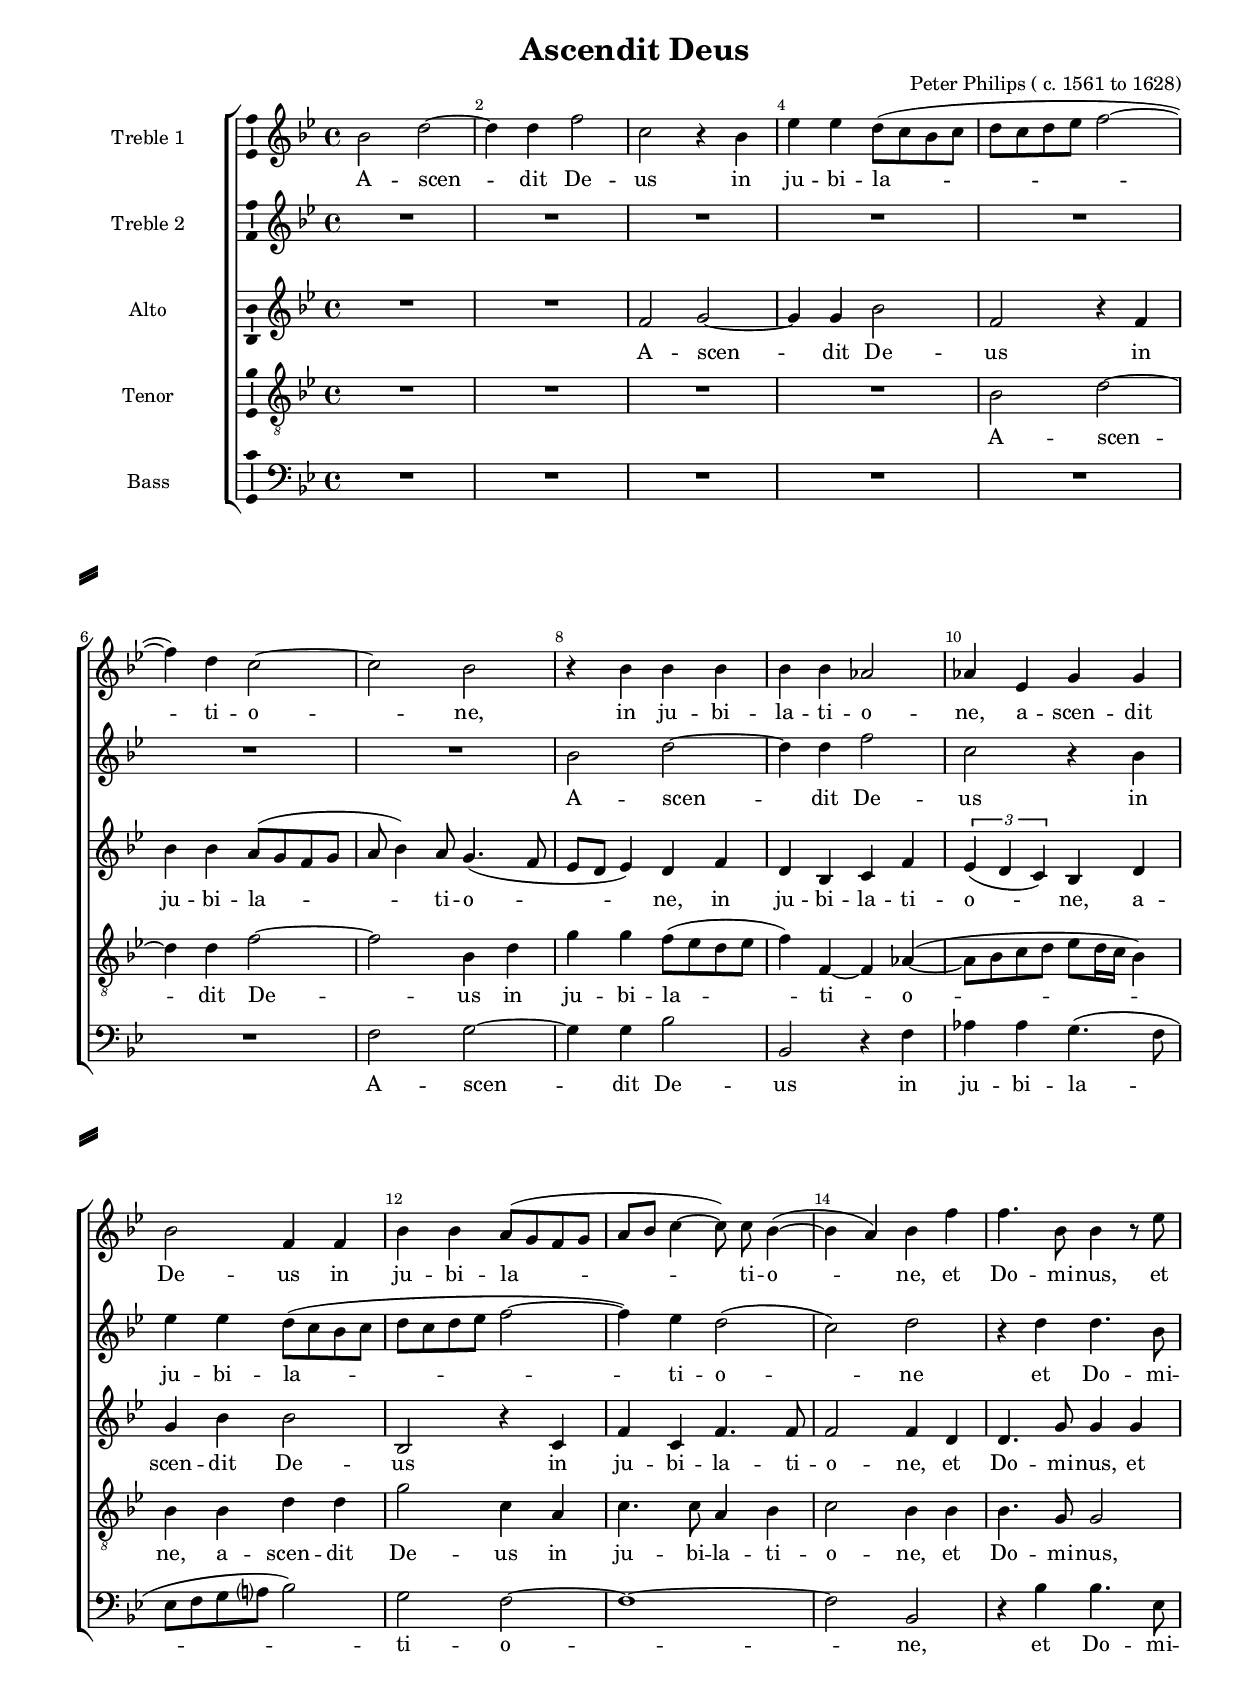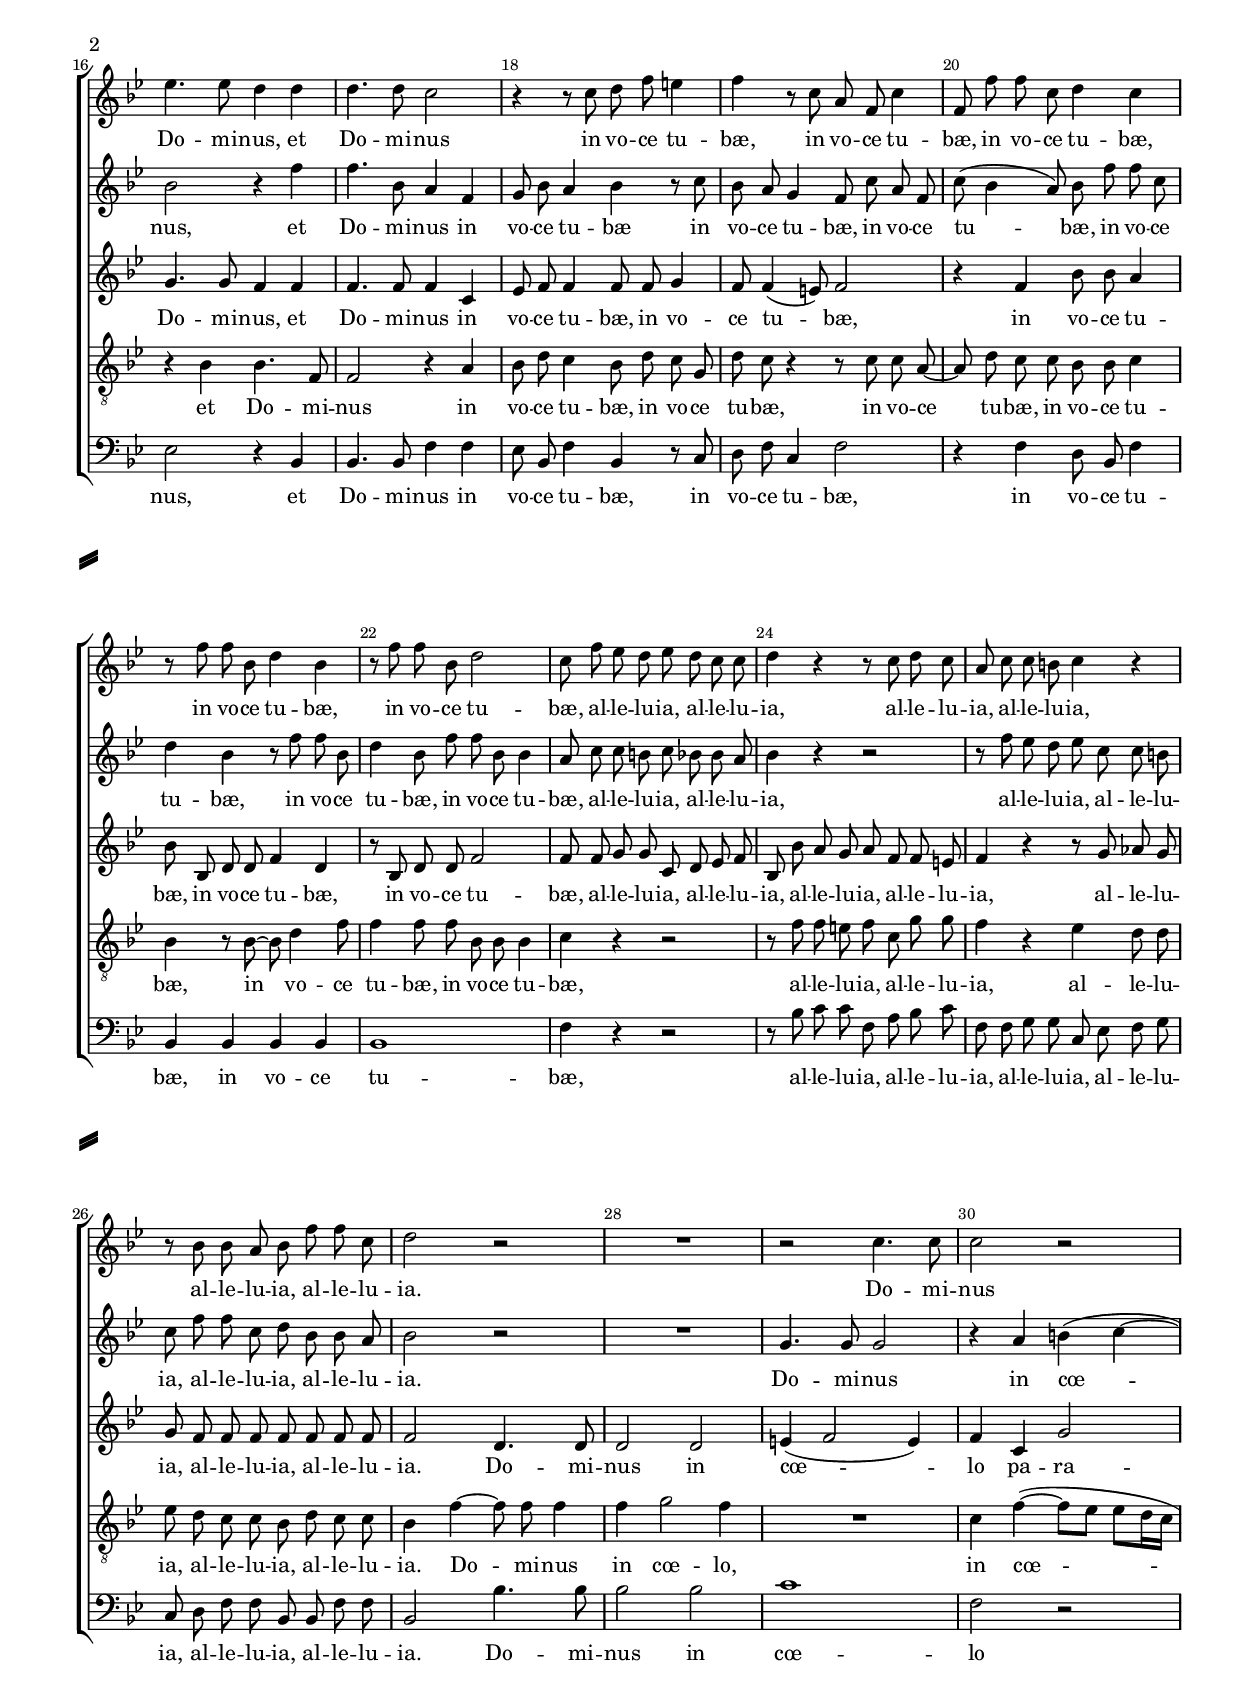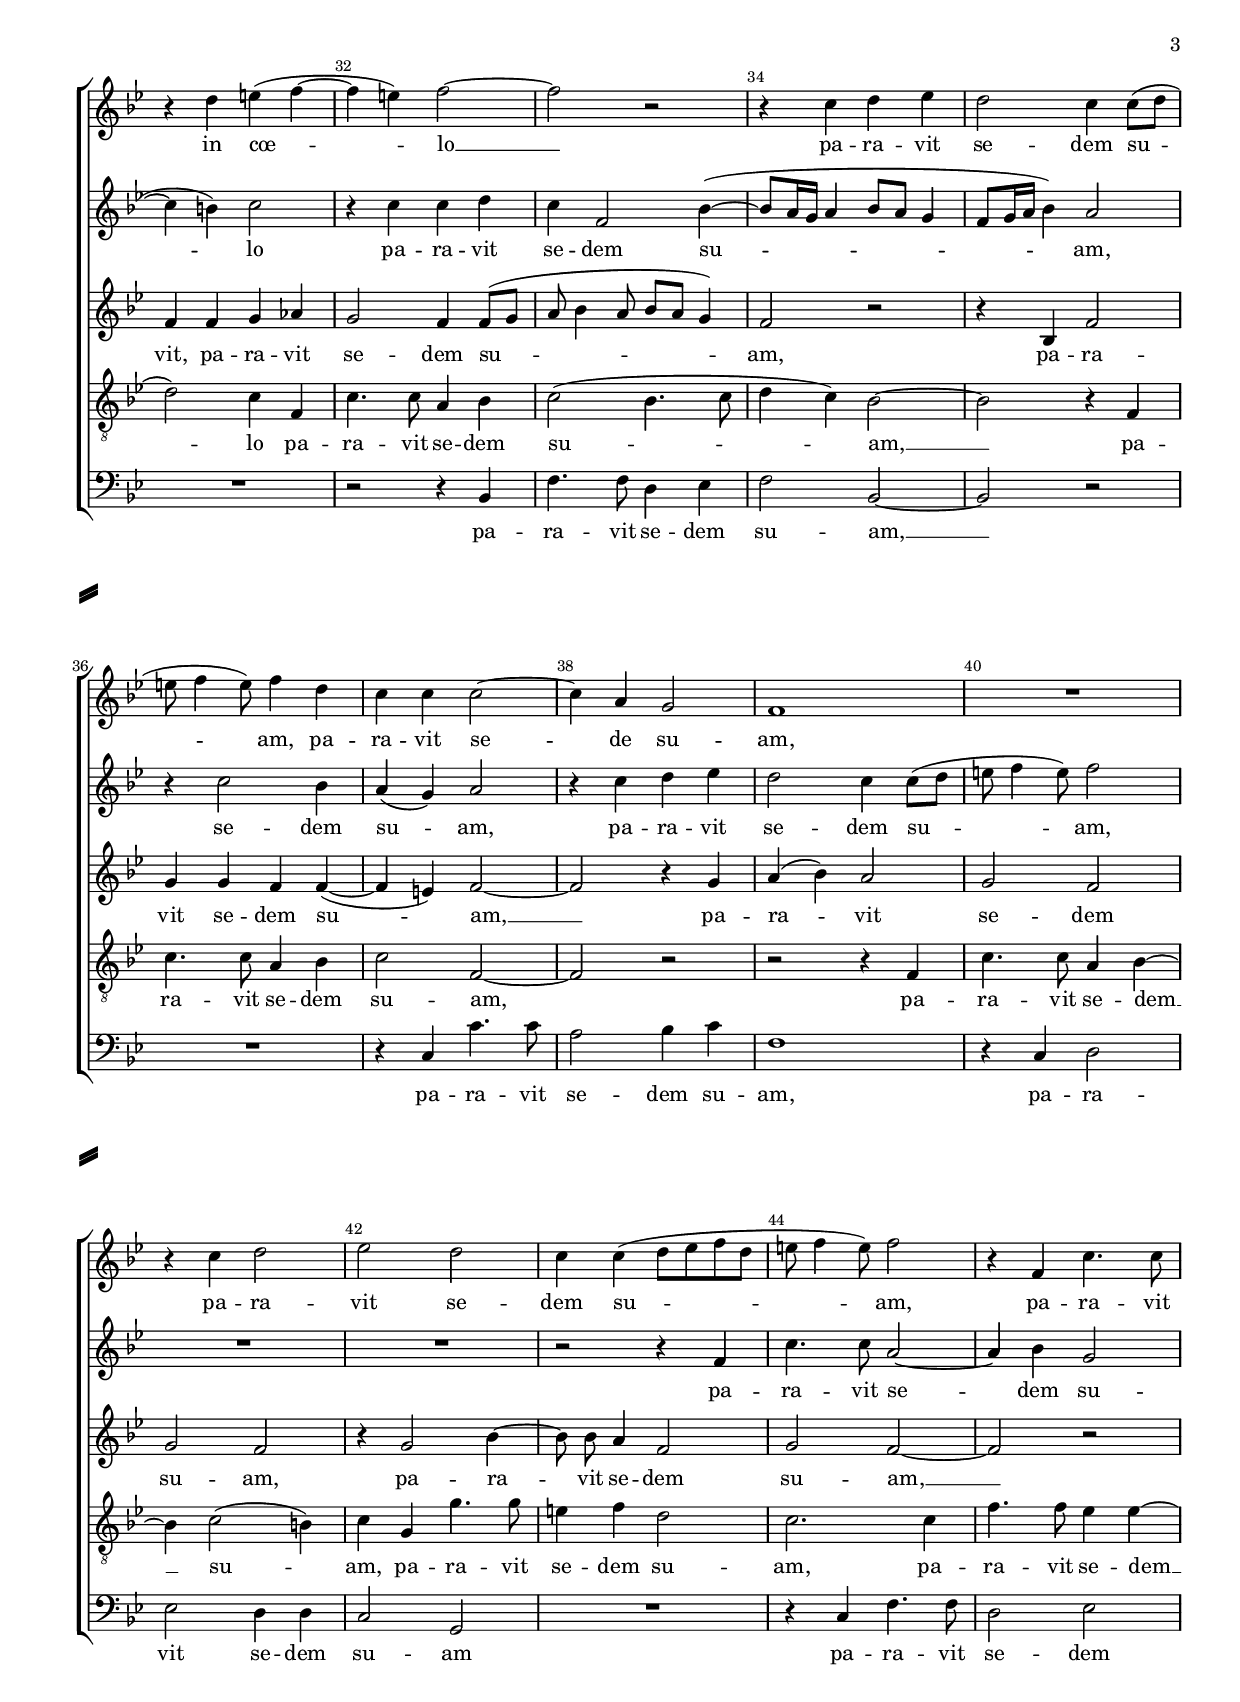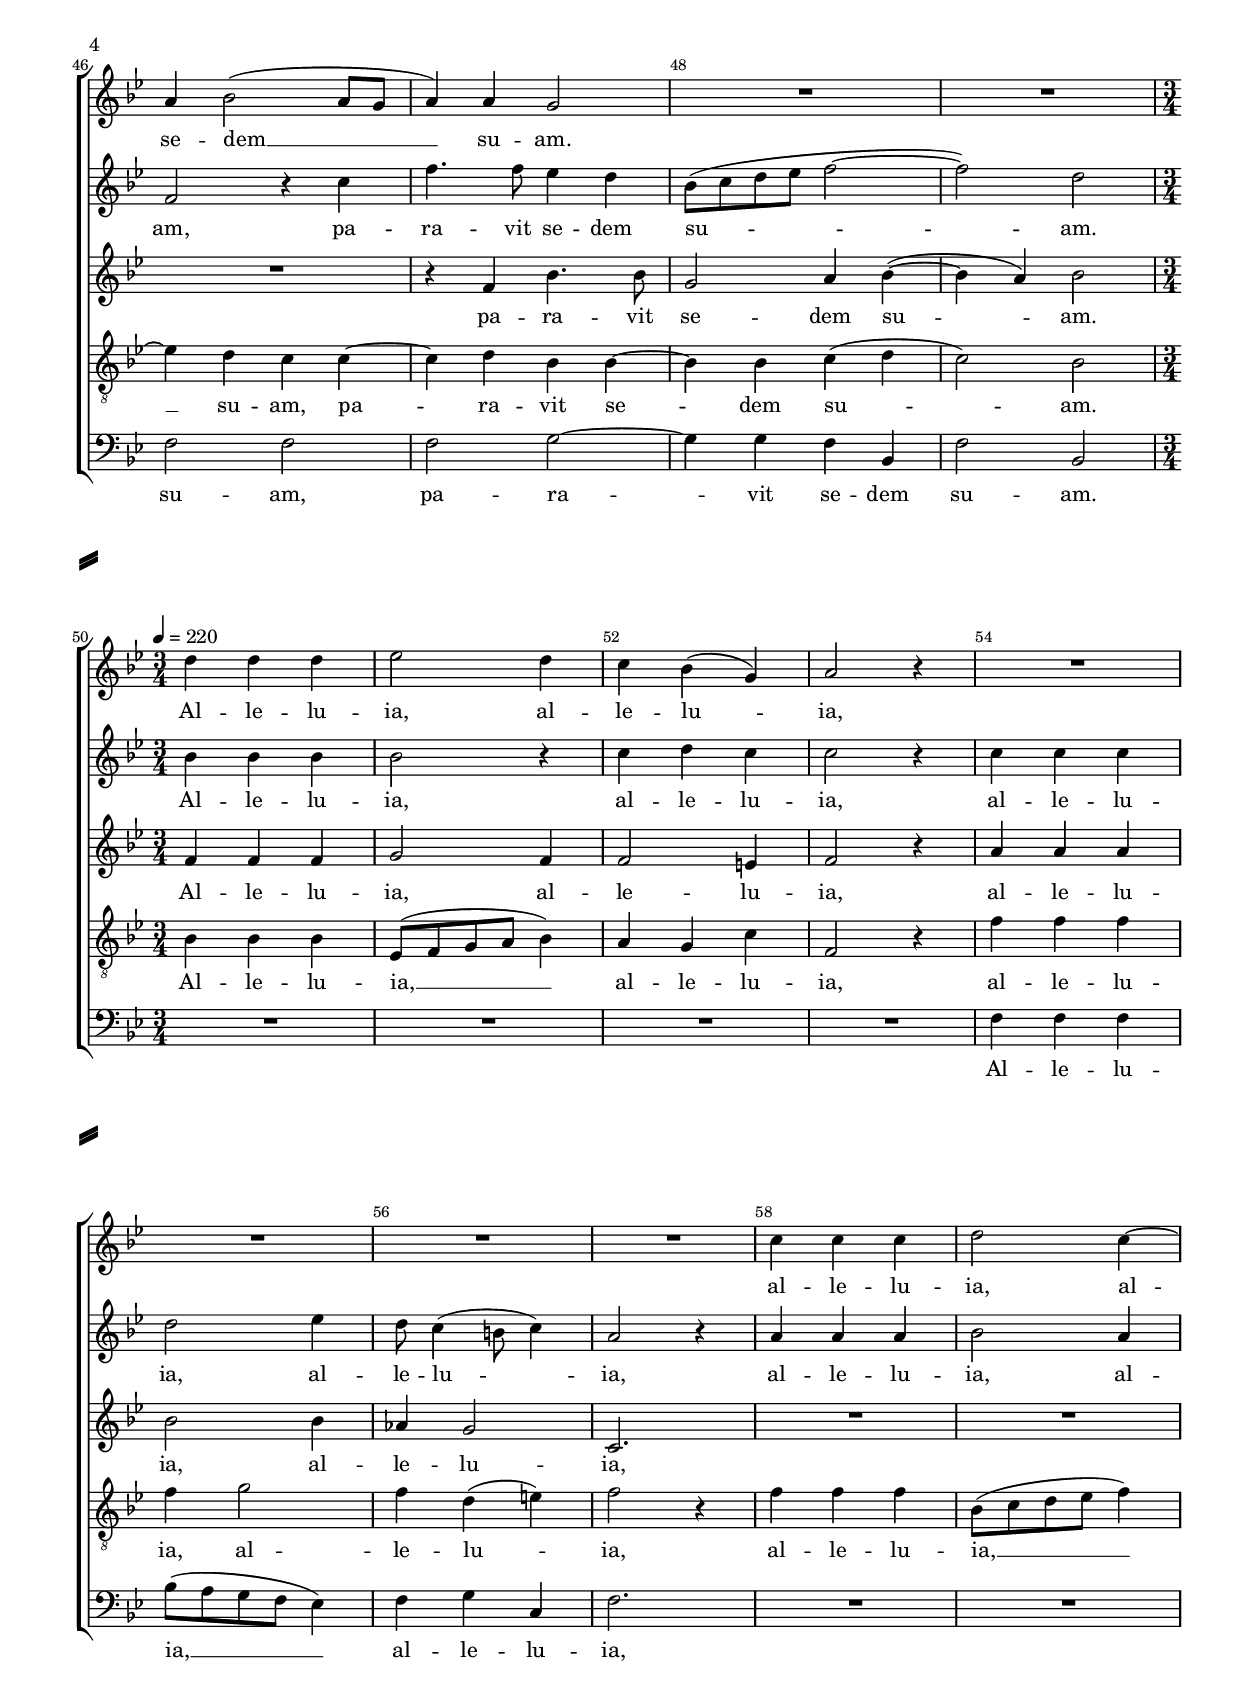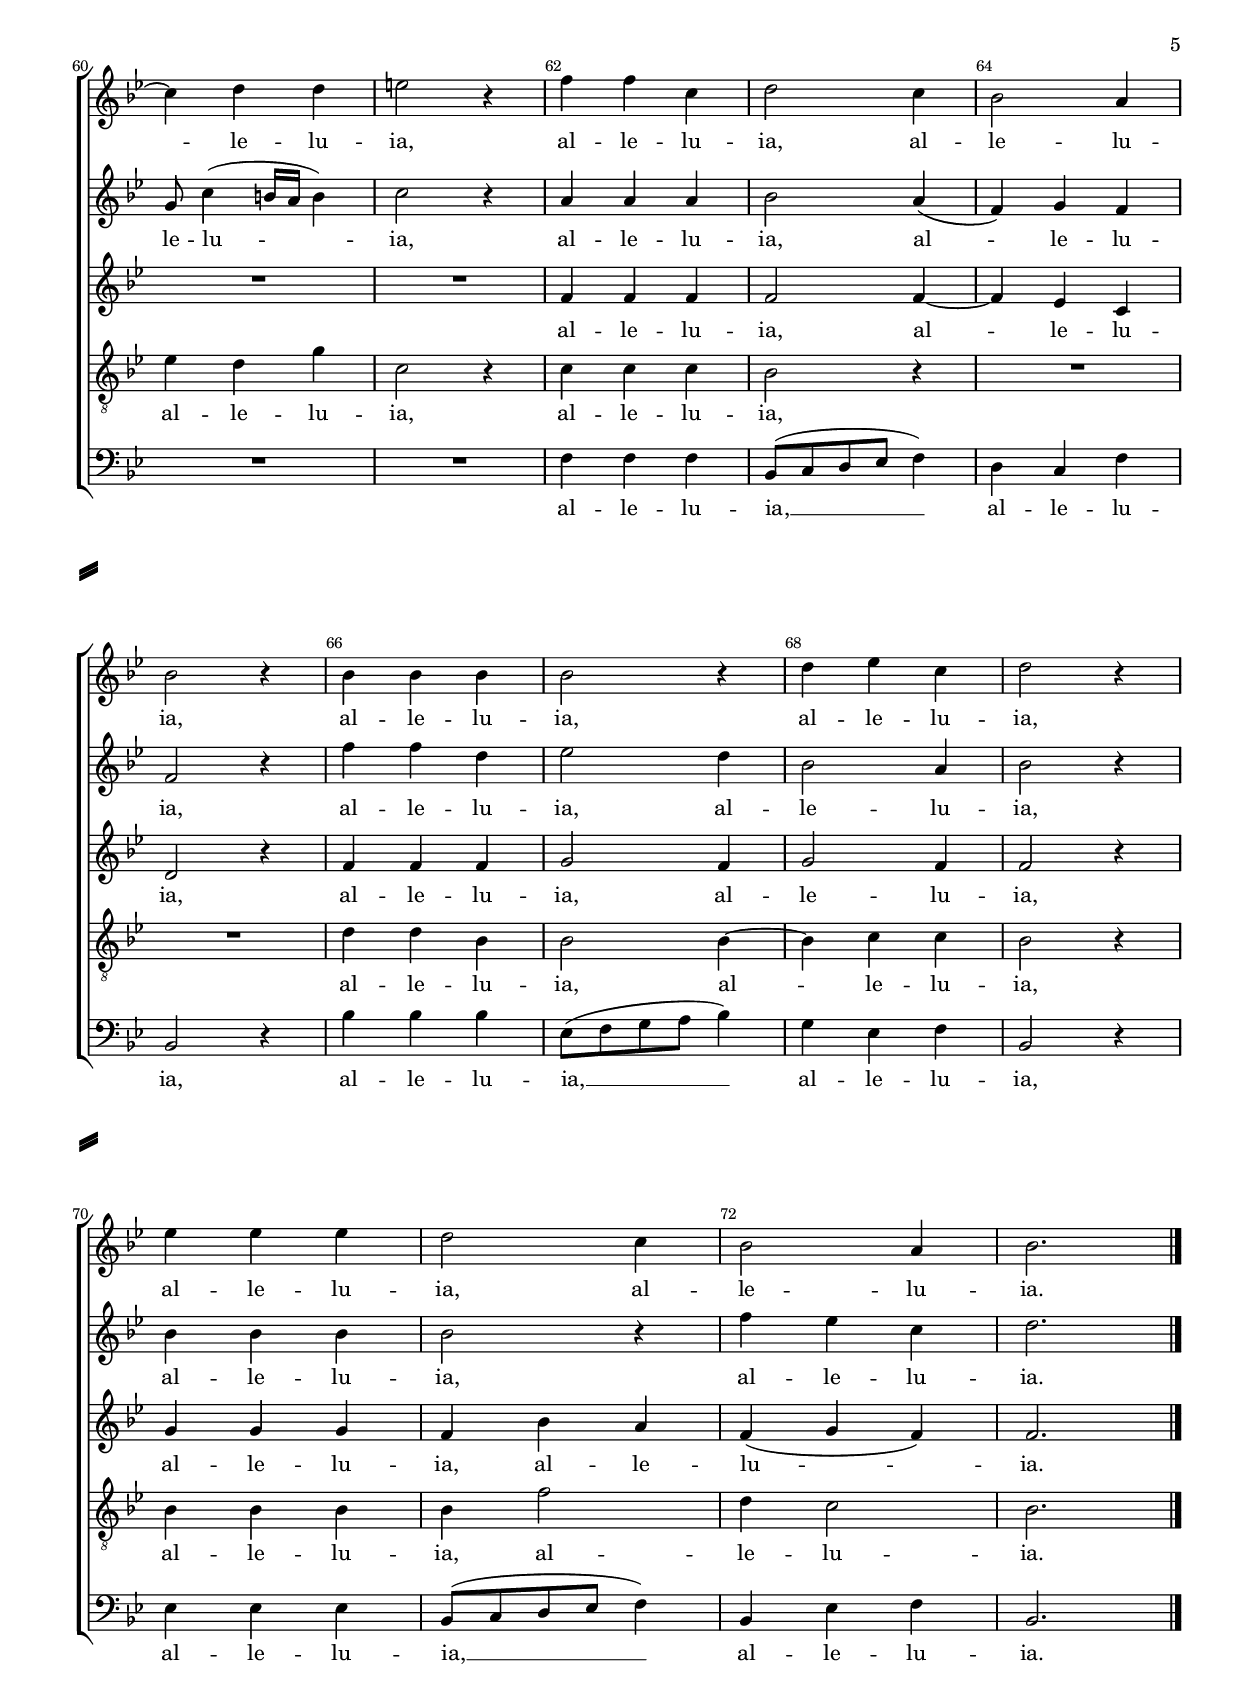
\version "2.18.2"

% закомментируйте строку ниже, чтобы получался pdf с навигацией
%#(ly:set-option 'point-and-click #f)
#(ly:set-option 'midi-extension "mid")
#(set-default-paper-size "a4")
#(set-global-staff-size 17)

\header {
  title = "Ascendit Deus"
  composer = "Peter Philips ( c. 1561 to 1628)"
  % Удалить строку версии LilyPond 
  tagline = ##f
}

\paper {
  %  #(set-paper-size "a4landscape" )
  system-separator-markup = \slashSeparator
  top-margin = 10
  left-margin = 15
  right-margin = 10
  bottom-margin = 10
  indent = 25
  ragged-bottom = ##f
  ragged-last-bottom = ##f
  %print-page-number = ##f
}

%make visible number of every 2-nd bar
secondbar = {
  \override Score.BarNumber.break-visibility = #end-of-line-invisible
  \set Score.barNumberVisibility = #(every-nth-bar-number-visible 2)
}

%use this as temporary line break
abr = { \break }

% uncommend next line when finished
%abr = {}

%once hide accidental (runaround for cadenza
nat = { \once \hide Accidental }

ficta = { \once \set suggestAccidentals = ##t }
fictab = { \ficta \once \override AccidentalSuggestion.parenthesized = ##t }

global = {
  \key bes \major
  \time 4/4
  \dynamicUp
  \autoBeamOff
}

superius = \relative c'' {
  \global
  \secondbar
  bes2 d ~ | % 2
  d4 d f2 | % 3
  c2 r4 bes | % 4
  es4 es d8( [ c bes c ] | % 5
  d8 [ c d es ] f2 ~  \abr| % 6
  f4) d c2 ~ | % 7
  c2 bes | % 8
  r4 bes bes bes | % 9
  bes4 bes as2 | \barNumberCheck #10
  as4 es g g  \abr | % 11
  bes2 f4 f | % 12
  bes4 bes a8( [ g f g ] | % 13
  a8 [ bes ] c4 ~ c8) c bes4( ~ | % 14
  bes4 a) bes f' | % 15
  f4. bes,8 bes4 r8 es  \abr | % 16
  es4. es8 d4 d | % 17
  d4. d8 c2 | % 18
  r4 r8 c d  f  e4 | % 19
  f4 r8 c a  f  c'4 | \barNumberCheck #20
  f,8  f' f c  d4 c \abr | % 21
  r8 f  f bes,  d4 bes | % 22
  r8 f'  f bes,  d2 | % 23
  c8  f es d  es  d c c  | % 24
  d4 r r8 c  d c  | % 25
  a8  c c b  c4 r \abr
  | % 26
  r8 bes  bes a  bes  f' f c  | % 27
  d2 r R1 | % 29
  r2 c4. c8 | \barNumberCheck #30
  c2 r \abr | % 31
  r4 d e( f ~ | % 32
  f4 e) f2 ~ | % 33
  f2 r | % 34
  r4 c d es | % 35
  d2 c4 c8 ([ d ] \abr | % 36
  e8 f4 e8 ) f4 d | % 37
  c4 c c2 ~ | % 38
  c4 a g2 | % 39
  f1 R \abr | % 41
  r4 c' d2 | % 42
  es2 d | % 43
  c4 c ( d8 [ es f d ] | % 44
  e8 f4 e8 ) f2  | % 45
  r4 f, c'4. c8 \abr | % 46
  a4 bes2 ( a8 [ g ] | % 47
  a4 ) a g2 R1*2 \abr | \barNumberCheck #50
  \time 3/4  | \barNumberCheck #50
  \tempo 4=220 d'4 d d | % 51
  es2 d4 | % 52
  c4 bes ( g ) | % 53
  a2 r4 R2. \abr
  R2.*3 | % 58
  c4 c c | % 59
  d2 c4 ~ \abr | \barNumberCheck #60
  c4 d d | % 61
  e2 r4 | % 62
  f4 f c | % 63
  d2 c4 | % 64
  bes2 a4 \abr | % 65
  bes2 r4 | % 66
  bes4 bes bes | % 67
  bes2 r4 | % 68
  d4 es c | % 69
  d2 r4 \abr | \barNumberCheck #70
  es4 es es | % 71
  d2 c4 | % 72
  bes2 a4 | % 73
  bes2. \bar "|."
}


medius = \relative c'' {
  \global
  R1*7 | % 8
  bes2 d ~ | % 9
  d4 d f2 | \barNumberCheck #10
  c2 r4 bes | % 11
  es4 es d8( [ c bes c ] | % 12
  d8 [ c d es ] f2 ~ | % 13
  f4) es d2( | % 14
  c2) d | % 15
  r4 d d4. bes8 | % 16
  bes2 r4 f' | % 17
  f4. bes,8 a4 f | % 18
  g8  bes  a4 bes r8 c | % 19
  bes8  a  g4 f8  c' a f  | \barNumberCheck #20
  c'8( bes4 a8) bes  f' f c  | % 21
  d4 bes r8 f'  f bes,  | % 22
  d4 bes8  f'  f  bes,  bes4 | % 23
  a8  c c b  c  bes bes a  | % 24
  bes4 r r2 | % 25
  r8 f'  es d  es  c c b  | % 26
  c8  f f c  d  bes bes a  | % 27
  bes2 r R1 | % 29
  g4. g8 g2 | \barNumberCheck #30
  r4 a b( c ~ | % 31
  c4 b) c2 | % 32
  r4 c c d | % 33
  c4 f,2 bes4 ~ ( | % 34
  bes8[  a16 g ] a4 bes8 [ a ] g4 | % 35
  f8 [ g16 a ] bes4) a2 | % 36
  r4 c2 bes4 | % 37
  a4 (g )a2 | % 38
  r4 c d es | % 39
  d2 c4 c8 [( d ] | \barNumberCheck #40
  e8 f4 e8 ) f2 R1*2 | % 43
  r2 r4 f, | % 44
  c'4. c8 a2 ~ | % 45
  a4 bes g2 | % 46
  f2 r4 c' | % 47
  f4. f8 es4 d | % 48
  bes8 [( c d es ] f2 ~ | % 49
  f2 ) d | \barNumberCheck #50
  \time 3/4  | \barNumberCheck #50
  \tempo 4=220 bes4 bes bes | % 51
  bes2 r4 | % 52
  c4 d c | % 53
  c2 r4 | % 54
  c4 c c | % 55
  d2 es4 | % 56
  d8 c4 ( b8 c4 ) | % 57
  a2 r4 | % 58
  a4 a a | % 59
  bes2 a4 | \barNumberCheck #60
  g8 c4 ( b16 [ a ] b4 ) | % 61
  c2 r4 | % 62
  a4 a a | % 63
  bes2 a4 ( | % 64
  f4 ) g f | % 65
  f2 r4 | % 66
  f'4 f d | % 67
  es2 d4 | % 68
  bes2 a4 | % 69
  bes2 r4 | \barNumberCheck #70
  bes4 bes bes | % 71
  bes2 r4 | % 72
  f'4 es c | % 73
  d2. \bar "|."
}


sextus = \relative c' {
  \global
  R1*2 | % 3
  f2 g ~ | % 4
  g4 g bes2 | % 5
  f2 r4 f | % 6
  bes4 bes a8( [ g f g ] | % 7
  a8 bes4) a8 g4.( f8 | % 8
  es8 [ d ] es4) d f | % 9
  d4 bes c f | \barNumberCheck #10
  \tuplet 3/2  { es4( d c4) } bes d | % 11
  g4 bes bes2 | % 12
  bes,2 r4 c | % 13
  f4 c f4. f8 | % 14
  f2 f4 d | % 15
  d4. g8 g4 g | % 16
  g4. g8 f4 f | % 17
  f4. f8 f4 c | % 18
  es8  f  f4 f8  f  g4 | % 19
  f8 f4( e8) f2 | \barNumberCheck #20
  r4 f bes8  bes  a4 | % 21
  bes8  bes, d d  f4 d | % 22
  r8 bes  d d  f2 | % 23
  f8  f g g  c,  d es f  | % 24
  bes,8  bes' a g  a  f f e  | % 25
  f4 r r8 g  as g  | % 26
  g8  f f f  f  f f f  | % 27
  f2 d4. d8 | % 28
  d2 d | % 29
  e4( f2 e4) | \barNumberCheck #30
  f4 c g'2 | % 31
  f4 f g as | % 32
  g2 f4 f8 [ ( g ] | % 33
  a8 bes4 a8 bes [ a ] g4) | % 34
  f2 r | % 35
  r4 bes, f'2 | % 36
  g4 g f f (~ | % 37
  f4 e) f2 ~ | % 38
  f2 r4 g | % 39
  a4( bes) a2 | \barNumberCheck #40
  g2 f | % 41
  g2 f | % 42
  r4 g2 bes4 ~ | % 43
  bes8  bes  a4 f2 | % 44
  g2 f ~ | % 45
  f2 r R1 | % 47
  r4 f bes4. bes8 | % 48
  g2 a4 bes ~ ( | % 49
  bes4 a ) bes2 | \barNumberCheck #50
  \time 3/4  | \barNumberCheck #50
  \tempo 4=220 f4 f f | % 51
  g2 f4 | % 52
  f2 e4 | % 53
  f2 r4 | % 54
  a4 a a | % 55
  bes2 bes4 | % 56
  as4 g2 | % 57
  c,2. R2.*4 | % 62
  f4 f f | % 63
  f2 f4 ~ | % 64
  f4 es c | % 65
  d2 r4 | % 66
  f4 f f | % 67
  g2 f4 | % 68
  g2 f4 | % 69
  f2 r4 | \barNumberCheck #70
  g4 g g | % 71
  f4 bes a | % 72
  f4 ( g f ) | % 73
  f2.
}


tenor = \relative c' {
  \global
  R1*4 | % 5
  bes2 d ~ | % 6
  d4 d f2 ~ | % 7
  f2 bes,4 d | % 8
  g4 g f8 ([ es d es ] | % 9
  f4) f, ~ f as( ~ | \barNumberCheck #10
  as8 [ bes c d ] es [ d16 c ] bes4) | % 11
  bes4 bes d d | % 12
  g2 c,4 a | % 13
  c4. c8 a4 bes | % 14
  c2 bes4 bes | % 15
  bes4. g8 g2 | % 16
  r4 bes bes4. f8 | % 17
  f2 r4 a | % 18
  bes8  d  c4 bes8  d c g  | % 19
  d'8  c  r4 r8 c  c a ~  | \barNumberCheck #20
  a8  d c c  bes  bes  c4 | % 21
  bes4 r8 bes ~ bes d4 f8 | % 22
  f4 f8  f  bes,  bes  bes4 | % 23
  c4 r r2 | % 24
  r8 f  f e  f  c g' g  | % 25
  f4 r es d8  d  | % 26
  es8  d c c  bes  d c c  | % 27
  bes4 f' ~ f8  f  f4 | % 28
  f4 g2 f4 R1 | \barNumberCheck #30
  c4 f ~( f8[  es]  es[  d16 c]  | % 31
  d2) c4 f, | % 32
  c'4. c8 a4 bes | % 33
  c2 ( bes4. c8 | % 34
  d4 c ) bes2 ~ | % 35
  bes2 r4 f | % 36
  c'4. c8 a4 bes | % 37
  c2 f, ~ | % 38
  f2 r | % 39
  r2 r4 f | \barNumberCheck #40
  c'4. c8 a4 bes ~ | % 41
  bes4 c2 ( b4 ) | % 42
  c4 g g'4. g8 | % 43
  e4 f d2 | % 44
  c2. c4 | % 45
  f4. f8 es4 es ~ | % 46
  es4 d c c ~ | % 47
  c4 d bes bes ~ | % 48
  bes4 bes c ( d | % 49
  c2 ) bes | \barNumberCheck #50
  \time 3/4  | \barNumberCheck #50
  \tempo 4=220 bes4 bes bes | % 51
  es,8 [( f  g  a ] bes4 ) | % 52
  a4 g c | % 53
  f,2 r4 | % 54
  f'4 f f | % 55
  f4 g2 | % 56
  f4 d ( e ) | % 57
  f2 r4 | % 58
  f4 f f | % 59
  bes,8 [( c  d  es ] f4 ) | \barNumberCheck #60
  es4 d g | % 61
  c,2 r4 | % 62
  c4 c c | % 63
  bes2 r4 R2.*2 | % 66
  d4 d bes | % 67
  bes2 bes4 ~ | % 68
  bes4 c c | % 69
  bes2 r4 | \barNumberCheck #70
  bes4 bes bes | % 71
  bes4 f'2 | % 72
  d4 c2 | % 73
  bes2.
}


bassus = \relative c {
  \global
  R1*6 | % 7
  f2 g ~ | % 8
  g4 g bes2 | % 9
  bes,2 r4 f' | \barNumberCheck #10
  as4 as g4.( f8 | % 11
  es8 [ f g a ? ] bes2) | % 12
  g2 f ~ | % 13
  f1 ~ | % 14
  f2 bes, | % 15
  r4 bes' bes4. es,8 | % 16
  es2 r4 bes | % 17
  bes4. bes8 f'4 f | % 18
  es8  bes  f'4 bes, r8 c | % 19
  d8  f  c4 f2 | \barNumberCheck #20
  r4 f d8  bes  f'4 | % 21
  bes,4 bes bes bes | % 22
  bes1 | % 23
  f'4 r r2 | % 24
  r8 bes  c c  f,  a bes c  | % 25
  f,8  f g g  c,  es f g  | % 26
  c,8  d f f  bes,  bes f' f  | % 27
  bes,2 bes'4. bes8 | % 28
  bes2 bes | % 29
  c1 | \barNumberCheck #30
  f,2 r R1 | % 32
  r2 r4 bes, | % 33
  f'4. f8 d4 es | % 34
  f2 bes, ~ | % 35
  bes2 r R1 | % 37
  r4 c c'4. c8 | % 38
  a2 bes4 c | % 39
  f,1 | \barNumberCheck #40
  r4 c d2 | % 41
  es2 d4 d | % 42
  c2 g R1 | % 44
  r4 c f4. f8 | % 45
  d2 es | % 46
  f2 f | % 47
  f2 g ~ | % 48
  g4 g f bes, | % 49
  f'2 bes, | \barNumberCheck #50
  \time 3/4  | \barNumberCheck #50
  \tempo 4=220 R2.*4 | % 54
  f'4 f f | % 55
  bes8 [( a  g  f ] es4 ) | % 56
  f4 g c, | % 57
  f2. R2.*4 | % 62
  f4 f f | % 63
  bes,8 [( c  d  es ] f4 ) | % 64
  d4 c f | % 65
  bes,2 r4 | % 66
  bes'4 bes bes | % 67
  es,8 [( f  g  a ] bes4 ) | % 68
  g4 es f | % 69
  bes,2 r4 | \barNumberCheck #70
  es4 es es | % 71
  bes8 ([ c  d  es ] f4 ) | % 72
  bes,4 es f | % 73
  bes,2.
}

superiusl = \lyricmode {
  A -- scen -- dit De -- us in ju -- bi -- la -- 
  ti -- o -- ne, in ju -- bi -- la -- ti -- o -- ne, a -- scen -- dit
  De -- us in ju -- bi -- la -- ti -- o -- ne, et Do -- mi -- nus, et
  
  Do -- mi -- nus, et Do -- mi -- nus in vo -- ce tu -- bæ, in vo -- ce tu -- bæ, in vo -- ce tu -- bæ,
  in vo -- ce tu -- bæ, in vo -- ce tu -- bæ, al -- le -- lu -- ia, al -- le -- lu -- ia, al -- le -- lu -- ia, al -- le -- lu -- ia,
  al -- le -- lu -- ia, al -- le -- lu -- ia. Do -- mi -- nus
  
  in cœ -- lo __ pa -- ra -- vit se -- dem su --
  am, pa -- ra -- vit se -- de su -- am,
  pa -- ra -- vit se -- dem su -- am, pa -- ra -- vit
  
  se -- dem __ su -- am.
  Al -- le -- lu -- ia, al -- le -- lu -- ia,
  al -- le -- lu -- ia, al --
  
  le -- lu -- ia, al -- le -- lu -- ia, al -- le -- lu --
  ia, al -- le -- lu -- ia, al -- le -- lu -- ia,
  al -- le -- lu -- ia, al -- le -- lu -- ia.
}

mediusl = \lyricmode {
  A -- scen -- dit De -- us in
  ju -- bi -- la -- ti -- o -- ne et Do -- mi --
  
  nus, et Do -- mi -- nus in vo -- ce tu -- bæ in vo -- ce tu -- bæ, in vo -- ce tu -- bæ, in vo -- ce
  tu -- bæ, in vo -- ce tu -- bæ, in vo -- ce tu -- bæ, al -- le -- lu -- ia, al -- le -- lu -- ia, al -- le -- lu -- ia, al -- le -- lu -- 
  ia, al -- le -- lu -- ia, al -- le -- lu -- ia. Do -- mi -- nus in cœ -- 
  
  lo pa -- ra -- vit se -- dem su -- am,
  se -- dem su -- am, pa -- ra -- vit se -- dem su -- am,
  pa -- ra -- vit se -- dem su -- 
  
  am, pa -- ra -- vit se -- dem su -- am.
  Al -- le -- lu -- ia, al -- le -- lu -- ia, al -- le -- lu -- 
  ia, al -- le -- lu -- ia, al -- le -- lu -- ia, al -- 
  
  le -- lu -- ia, al -- le -- lu -- ia, al -- le -- lu -- 
  ia, al -- le -- lu -- ia, al -- le -- lu -- ia, 
  al -- le -- lu -- ia, al -- le -- lu -- ia.
}
sextusl = \lyricmode {
  A -- scen -- dit De -- us in
  ju -- bi -- la -- ti -- o -- ne, in ju -- bi -- la -- ti -- o -- ne, a --
  scen -- dit De -- us in ju -- bi -- la -- ti -- o -- ne, et Do -- mi -- nus, et
  
  Do -- mi -- nus, et Do -- mi -- nus in vo -- ce tu -- bæ, in vo -- ce tu -- bæ, in vo -- ce tu -- 
  bæ, in vo -- ce tu -- bæ, in vo -- ce tu -- bæ, al -- le -- lu -- ia, al -- le -- lu -- ia, al -- le -- lu -- ia, al -- le -- lu -- ia, al -- le -- lu -- 
  ia, al -- le -- lu -- ia, al -- le -- lu -- ia. Do -- mi -- nus in cœ -- lo pa -- ra --
  
  vit, pa -- ra -- vit se -- dem su -- am, pa -- ra -- 
  vit se -- dem su -- am, __ pa -- ra -- vit se -- dem 
  su -- am, pa -- ra -- vit se -- dem su -- am, __
  
  pa -- ra -- vit se -- dem su -- am.
  Al -- le -- lu -- ia, al -- le -- lu -- ia, al -- le -- lu -- 
  ia, al -- le -- lu -- ia, 
  
  al -- le -- lu -- ia, al -- le -- lu -- 
  ia, al -- le -- lu -- ia, al -- le -- lu -- ia, 
  al -- le -- lu -- ia, al -- le -- lu -- ia.
}
tenorl = \lyricmode {
  A -- scen -- 
  dit De -- us in ju -- bi -- la -- ti -- o -- 
  ne, a -- scen -- dit De -- us in ju -- bi -- la -- ti -- o -- ne, et Do -- mi -- nus,
  
  et Do -- mi -- nus in vo -- ce tu -- bæ, in vo -- ce tu -- bæ, in vo -- ce tu -- bæ, in vo -- ce tu -- 
  bæ,  in vo -- ce tu -- bæ, in vo -- ce tu -- bæ, al -- le -- lu -- ia, al -- le -- lu -- ia, al -- le -- lu -- 
  ia, al -- le -- lu -- ia, al -- le -- lu -- ia. Do -- mi -- nus in cœ -- lo, in cœ -- 
  
  lo pa -- ra -- vit se -- dem su -- am, __ pa -- 
  ra -- vit se -- dem su -- am, pa -- ra -- vit se -- dem __
  su -- am, pa -- ra -- vit se -- dem su -- am, pa -- ra -- vit se -- dem __
  
  su -- am, pa -- ra -- vit se -- dem su -- am.
  Al -- le -- lu -- ia, __ al -- le -- lu -- ia, al -- le -- lu -- 
  ia, al -- le -- lu -- ia, al -- le -- lu -- ia, __
  
  al -- le -- lu -- ia, al -- le -- lu -- ia, 
  al -- le -- lu -- ia, al -- le -- lu -- ia, 
  al -- le -- lu -- ia, al -- le -- lu -- ia.
}

bassusl = \lyricmode {
  A -- scen -- dit De -- us in ju -- bi -- la -- 
  ti -- o -- ne, et Do -- mi --
  
  nus, et Do -- mi -- nus in vo -- ce tu -- bæ, in vo -- ce tu -- bæ, in vo -- ce tu -- 
  bæ, in vo -- ce tu -- bæ, al -- le -- lu -- ia, al -- le -- lu -- ia, al -- le -- lu -- ia, al -- le -- lu -- 
  ia, al -- le -- lu -- ia, al -- le -- lu -- ia. Do -- mi -- nus in cœ -- lo
  
  pa -- ra -- vit se -- dem su -- am, __ 
  pa -- ra -- vit se -- dem su -- am, pa -- ra -- 
  vit se -- dem su -- am pa -- ra -- vit se -- dem 
  
  su -- am, pa -- ra -- vit se -- dem su -- am.
  Al -- le -- lu -- 
  ia, __ al -- le -- lu -- ia, 
  
  al -- le -- lu -- ia, __ al -- le -- lu -- 
  ia, al -- le -- lu -- ia, __ al -- le -- lu -- ia, 
  al -- le -- lu -- ia, __ al -- le -- lu -- ia.
}

\bookpart {
  \score {
    %  \transpose c bes {

        \new ChoirStaff <<
        %staff for superius
        \new Staff = "superius" \with {
          instrumentName = "Treble 1"
          midiInstrument = "choir aahs"
        }
        { \new Voice = "superius" { \superius } }   
        \new Lyrics = "superius"
      
        %staff for medius
        \new Staff = "meduis" \with {
          instrumentName = "Treble 2"
          midiInstrument = "choir aahs"
        }
        { \new Voice = "medius" { \medius } }   
        \new Lyrics = "medius"

      %staff for sextus
      \new Staff = "sextus" \with {
        instrumentName = "Alto"
        midiInstrument = "choir aahs"
      }
      { \new Voice = "sextus" { \sextus } }  
      \new Lyrics = "sextus"
      
      %staff for tenor
      \new Staff = "tenor" \with {
        instrumentName = "Tenor"
        midiInstrument = "choir aahs"
      }
      { \new Voice = "tenor" { \clef "G_8" \tenor } }
      \new Lyrics = "tenor"
      
     
      %staff for bassus
      \new Staff = "bassus" \with {
        instrumentName = "Bass"
        midiInstrument = "choir aahs"
      }
      { \new Voice = "bassus" { \clef "bass" \bassus } }
      \new Lyrics = "bassus"
      
      %lyrics
      \context Lyrics = "superius" { \lyricsto "superius" { \superiusl }}
      \context Lyrics = "medius" { \lyricsto "medius" { \mediusl }}
      \context Lyrics = "sextus" { \lyricsto "sextus" { \sextusl }}
      \context Lyrics = "tenor" { \lyricsto "tenor" { \tenorl }}
      \context Lyrics = "bassus" { \lyricsto "bassus" { \bassusl }}
    >>
    %  }  % transposeµ

    \layout { 
      \context {
        \Staff
        % удаляем обозначение темпа из общего плана
        %  \remove "Time_signature_engraver"
        %  \remove "Bar_number_engraver"
        \consists Ambitus_engraver
      }
      %Metronome_mark_engraver
    }
    \midi {
      \tempo 4=90
    }
  }
}

rehearsalMidi = #
(define-music-function
 (parser location name midiInstrument lyrics) (string? string? ly:music?)
 #{
   \unfoldRepeats <<
     \new Staff = "superius" \new Voice = "superius" { \superius }
     \new Staff = "medius" \new Voice = "medius" { \medius }
     \new Staff = "tenor" \new Voice = "tenor" { \tenor }
     \new Staff = "sextus" \new Voice = "sextus" { \sextus }
     \new Staff = "bassus" \new Voice = "bassus" { \bassus }
     \context Staff = $name {
       \set Score.midiMinimumVolume = #0.5
       \set Score.midiMaximumVolume = #0.5
       \set Score.tempoWholesPerMinute = #(ly:make-moment 100 4)
       \set Staff.midiMinimumVolume = #0.8
       \set Staff.midiMaximumVolume = #1.0
       \set Staff.midiInstrument = $midiInstrument
     }
     \new Lyrics \with {
       alignBelowContext = $name
     } \lyricsto $name $lyrics
   >>
 #})

% MIDI для репетиции:
\book {
  \bookOutputSuffix "superius"
  \score {
    \rehearsalMidi "superius" "soprano sax" \superiusl
    \midi { }
  }
}

\book {
  \bookOutputSuffix "medius"
  \score {
    \rehearsalMidi "medius" "soprano sax" \mediusl
    \midi { }
  }
}


\book {
  \bookOutputSuffix "sextus"
  \score {
    \rehearsalMidi "sextus" "tenor sax" \sextusl
    \midi { }
  }
}

\book {
  \bookOutputSuffix "tenor"
  \score {
    \rehearsalMidi "tenor" "tenor sax" \tenorl
    \midi { }
  }
}


\book {
  \bookOutputSuffix "bassus"
  \score {
    \rehearsalMidi "bassus" "tenor sax" \bassusl
    \midi { }
  }
}
